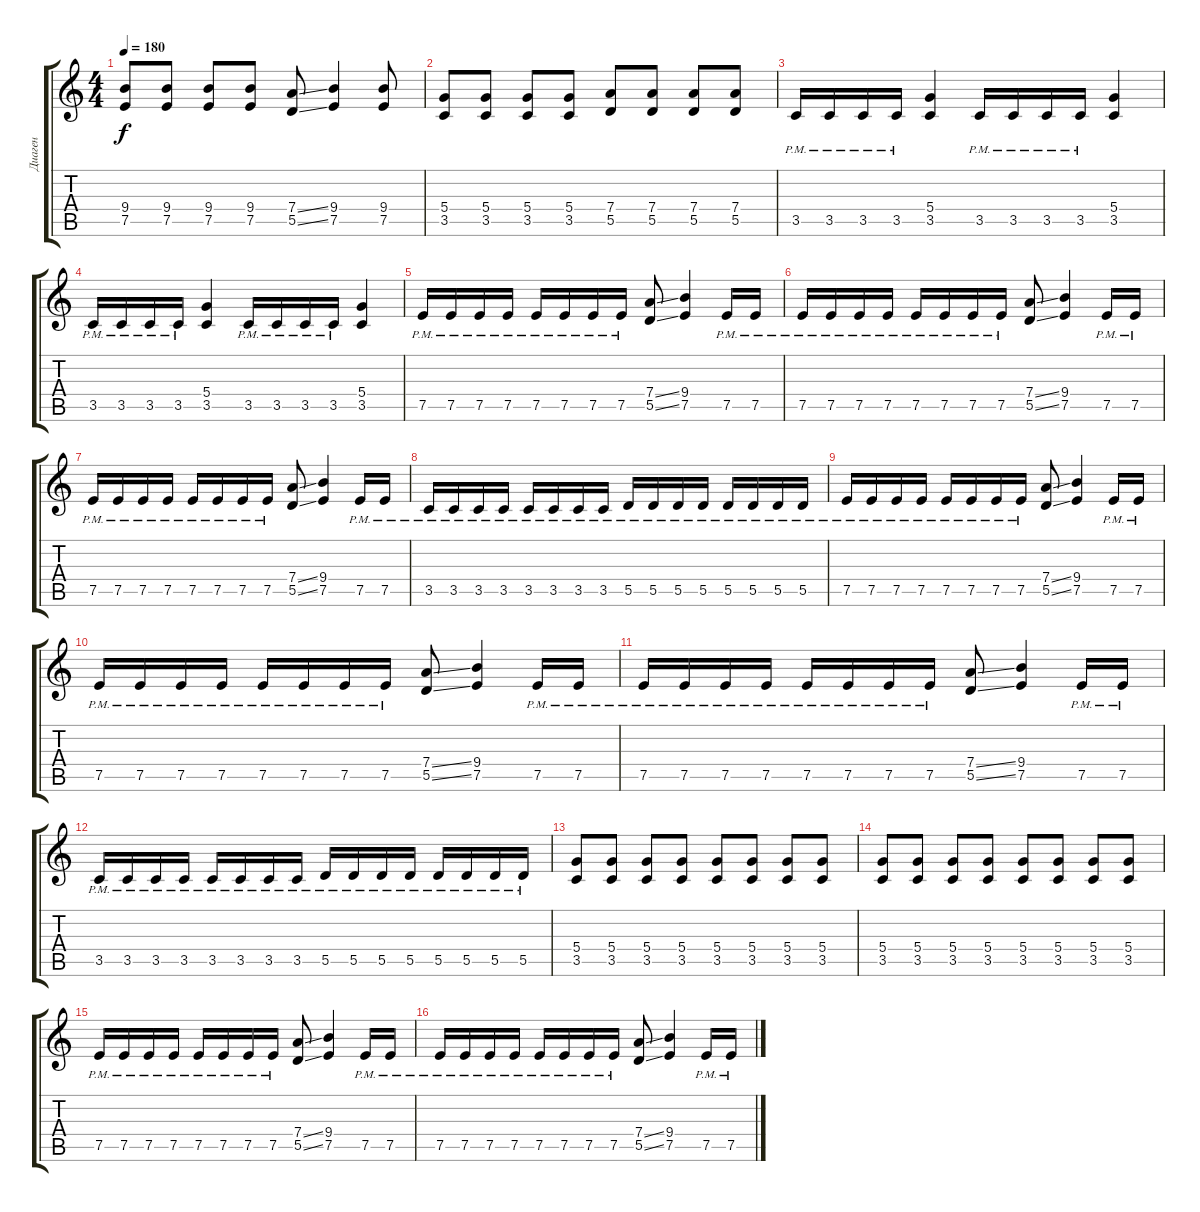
\track ("Диаген" "Диаген") {instrument distortionguitar}
\staff {score tabs}
\tuning (E4 B3 G3 D3 A2 E2) {hide}
\ts (4 4)
\tempo 180
\clef g2
\ks c
(9.4 7.5).8{dy f} (9.4 7.5).8 (9.4 7.5).8 (9.4 7.5).8 (7.4{ss} 5.5{ss}).8 (9.4 7.5).4 (9.4 7.5).8 |
(5.4 3.5).8 (5.4 3.5).8 (5.4 3.5).8 (5.4 3.5).8 (7.4 5.5).8 (7.4 5.5).8 (7.4 5.5).8 (7.4 5.5).8 |
3.5{pm}.16 3.5{pm}.16 3.5{pm}.16 3.5{pm}.16 (5.4 3.5).4 3.5{pm}.16 3.5{pm}.16 3.5{pm}.16 3.5{pm}.16 (5.4 3.5).4 |
3.5{pm}.16 3.5{pm}.16 3.5{pm}.16 3.5{pm}.16 (5.4 3.5).4 3.5{pm}.16 3.5{pm}.16 3.5{pm}.16 3.5{pm}.16 (5.4 3.5).4 |
7.5{pm}.16 7.5{pm}.16 7.5{pm}.16 7.5{pm}.16 7.5{pm}.16 7.5{pm}.16 7.5{pm}.16 7.5{pm}.16 (7.4{ss} 5.5{ss}).8 (9.4 7.5).4 7.5{pm}.16 7.5{pm}.16 |
7.5{pm}.16 7.5{pm}.16 7.5{pm}.16 7.5{pm}.16 7.5{pm}.16 7.5{pm}.16 7.5{pm}.16 7.5{pm}.16 (7.4{ss} 5.5{ss}).8 (9.4 7.5).4 7.5{pm}.16 7.5{pm}.16 |
7.5{pm}.16 7.5{pm}.16 7.5{pm}.16 7.5{pm}.16 7.5{pm}.16 7.5{pm}.16 7.5{pm}.16 7.5{pm}.16 (7.4{ss} 5.5{ss}).8 (9.4 7.5).4 7.5{pm}.16 7.5{pm}.16 |
3.5{pm}.16 3.5{pm}.16 3.5{pm}.16 3.5{pm}.16 3.5{pm}.16 3.5{pm}.16 3.5{pm}.16 3.5{pm}.16 5.5{pm}.16 5.5{pm}.16 5.5{pm}.16 5.5{pm}.16 5.5{pm}.16 5.5{pm}.16 5.5{pm}.16 5.5{pm}.16 |
7.5{pm}.16 7.5{pm}.16 7.5{pm}.16 7.5{pm}.16 7.5{pm}.16 7.5{pm}.16 7.5{pm}.16 7.5{pm}.16 (7.4{ss} 5.5{ss}).8 (9.4 7.5).4 7.5{pm}.16 7.5{pm}.16 |
7.5{pm}.16 7.5{pm}.16 7.5{pm}.16 7.5{pm}.16 7.5{pm}.16 7.5{pm}.16 7.5{pm}.16 7.5{pm}.16 (7.4{ss} 5.5{ss}).8 (9.4 7.5).4 7.5{pm}.16 7.5{pm}.16 |
7.5{pm}.16 7.5{pm}.16 7.5{pm}.16 7.5{pm}.16 7.5{pm}.16 7.5{pm}.16 7.5{pm}.16 7.5{pm}.16 (7.4{ss} 5.5{ss}).8 (9.4 7.5).4 7.5{pm}.16 7.5{pm}.16 |
3.5{pm}.16 3.5{pm}.16 3.5{pm}.16 3.5{pm}.16 3.5{pm}.16 3.5{pm}.16 3.5{pm}.16 3.5{pm}.16 5.5{pm}.16 5.5{pm}.16 5.5{pm}.16 5.5{pm}.16 5.5{pm}.16 5.5{pm}.16 5.5{pm}.16 5.5{pm}.16 |
(5.4 3.5).8 (5.4 3.5).8 (5.4 3.5).8 (5.4 3.5).8 (5.4 3.5).8 (5.4 3.5).8 (5.4 3.5).8 (5.4 3.5).8 |
(5.4 3.5).8 (5.4 3.5).8 (5.4 3.5).8 (5.4 3.5).8 (5.4 3.5).8 (5.4 3.5).8 (5.4 3.5).8 (5.4 3.5).8 |
7.5{pm}.16 7.5{pm}.16 7.5{pm}.16 7.5{pm}.16 7.5{pm}.16 7.5{pm}.16 7.5{pm}.16 7.5{pm}.16 (7.4{ss} 5.5{ss}).8 (9.4 7.5).4 7.5{pm}.16 7.5{pm}.16 |
7.5{pm}.16 7.5{pm}.16 7.5{pm}.16 7.5{pm}.16 7.5{pm}.16 7.5{pm}.16 7.5{pm}.16 7.5{pm}.16 (7.4{ss} 5.5{ss}).8 (9.4 7.5).4 7.5{pm}.16 7.5{pm}.16
